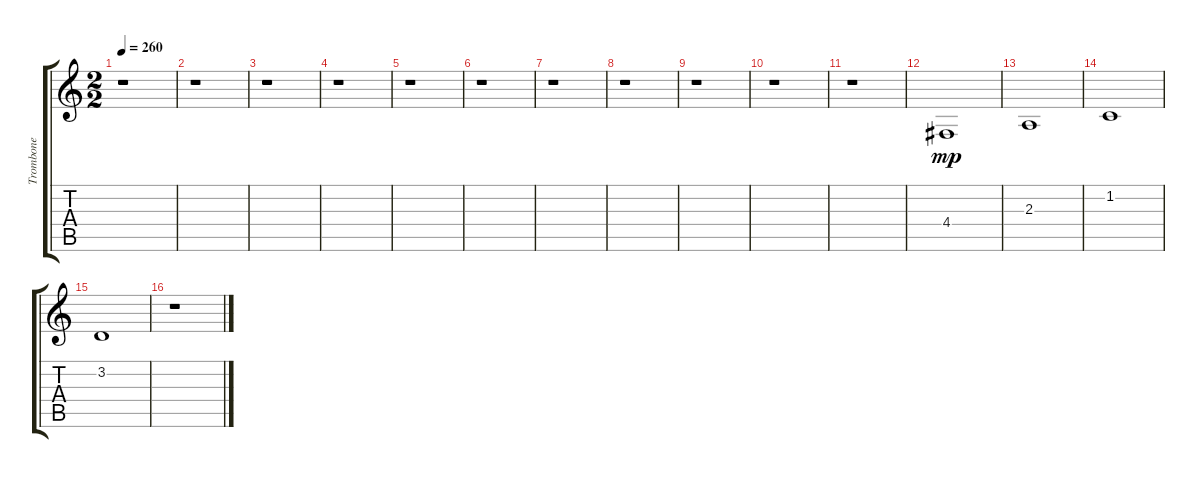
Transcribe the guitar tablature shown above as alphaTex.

\track ("Trombone" "Trombone") {instrument trombone}
\staff {score tabs}
\tuning (E4 B3 G3 D3 A2 E2) {hide}
\ts (2 2)
\tempo 260
\clef g2
\ks c
r.1{dy mp} |
r.1 |
r.1 |
r.1 |
r.1 |
r.1 |
r.1 |
r.1 |
r.1 |
r.1 |
r.1 |
4.4.1 |
2.3.1 |
1.2.1 |
3.2.1 |
r.1
